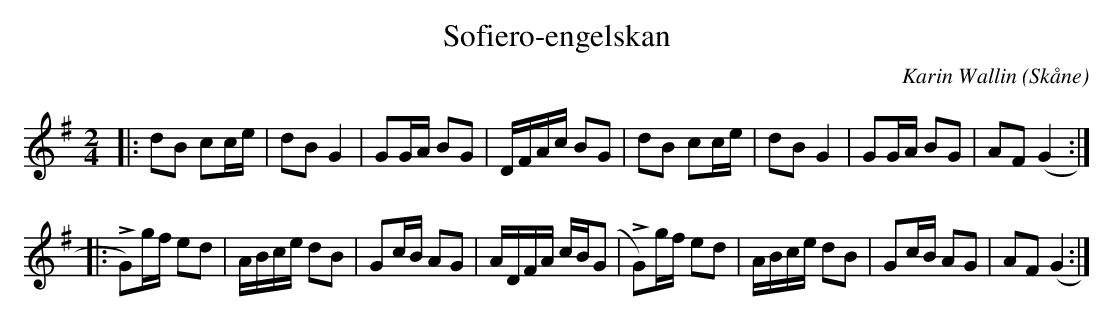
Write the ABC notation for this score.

X:1
T:Sofiero-engelskan
C: Karin Wallin
O:Skåne
M:2/4
L:1/16
K:G
|:d2B2 c2ce | d2B2 G4 | G2GA B2G2 | DFAc B2G2 | d2B2 c2ce | d2B2 G4 | G2GA B2G2 | A2F2 (G4 :|
|: LG2)gf e2d2 |ABce d2B2 | G2cB A2G2 | ADFA cB(G2 | LG2)gf e2d2 |ABce d2B2 | G2cB A2G2 |A2F2 (G4 :|
